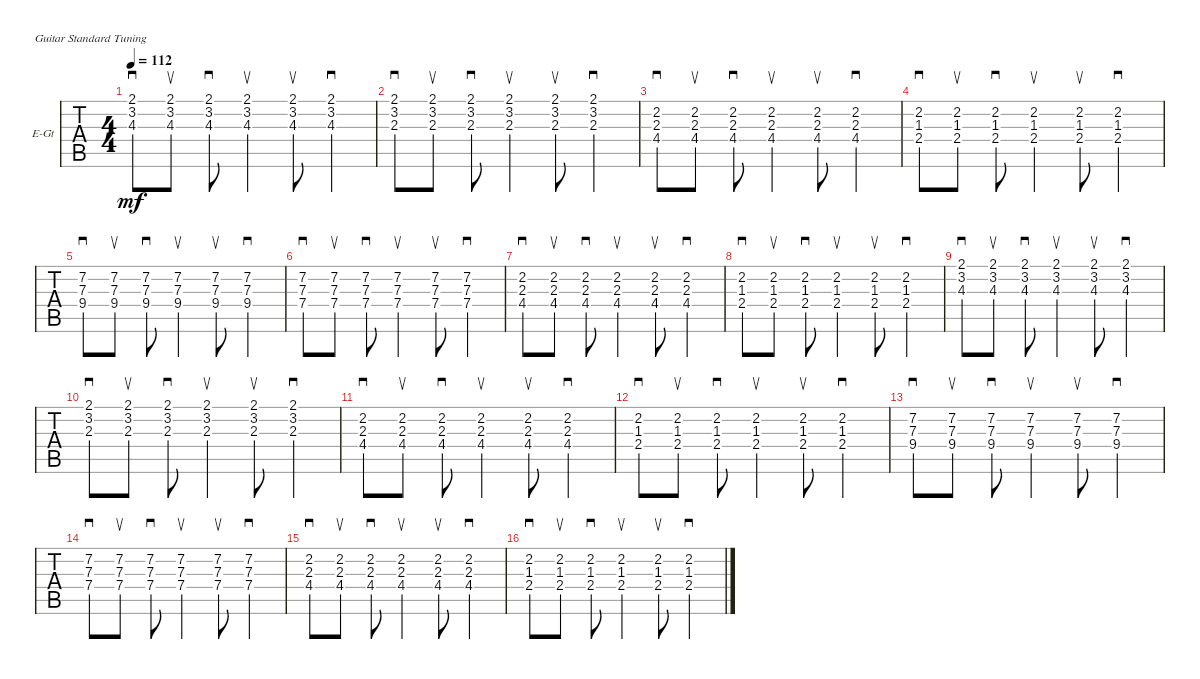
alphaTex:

\defaultSystemsLayout 4
\bracketExtendMode groupsimilarinstruments
\firstSystemTrackNameOrientation horizontal
\otherSystemsTrackNameOrientation horizontal
\track ("rythm guitar" "E-Gt") {instrument overdrivenguitar}
\staff {tabs}
\tuning (E4 B3 G3 D3 A2 E2)
\ts (4 4)
\tempo 112
\clef g2
\ks c
(4.3 3.2 2.1).8{sd dy mf} (4.3 3.2 2.1).8{su} (4.3 3.2 2.1).8{sd} (4.3 3.2 2.1).4{su} (4.3 3.2 2.1).8{su} (4.3 3.2 2.1).4{sd} |
(2.3 3.2 2.1).8{sd} (2.3 3.2 2.1).8{su} (2.3 3.2 2.1).8{sd} (2.3 3.2 2.1).4{su} (2.3 3.2 2.1).8{su} (2.3 3.2 2.1).4{sd} |
(4.4 2.3 2.2).8{sd} (4.4 2.3 2.2).8{su} (4.4 2.3 2.2).8{sd} (4.4 2.3 2.2).4{su} (4.4 2.3 2.2).8{su} (4.4 2.3 2.2).4{sd} |
(2.4 1.3 2.2).8{sd} (2.4 1.3 2.2).8{su} (2.4 1.3 2.2).8{sd} (2.4 1.3 2.2).4{su} (2.4 1.3 2.2).8{su} (2.4 1.3 2.2).4{sd} |
(9.4 7.3 7.2).8{sd} (9.4 7.3 7.2).8{su} (9.4 7.3 7.2).8{sd} (9.4 7.3 7.2).4{su} (9.4 7.3 7.2).8{su} (9.4 7.3 7.2).4{sd} |
(7.4 7.3 7.2).8{sd} (7.4 7.3 7.2).8{su} (7.4 7.3 7.2).8{sd} (7.4 7.3 7.2).4{su} (7.4 7.3 7.2).8{su} (7.4 7.3 7.2).4{sd} |
(4.4 2.3 2.2).8{sd} (4.4 2.3 2.2).8{su} (4.4 2.3 2.2).8{sd} (4.4 2.3 2.2).4{su} (4.4 2.3 2.2).8{su} (4.4 2.3 2.2).4{sd} |
(2.4 1.3 2.2).8{sd} (2.4 1.3 2.2).8{su} (2.4 1.3 2.2).8{sd} (2.4 1.3 2.2).4{su} (2.4 1.3 2.2).8{su} (2.4 1.3 2.2).4{sd} |
(4.3 3.2 2.1).8{sd} (4.3 3.2 2.1).8{su} (4.3 3.2 2.1).8{sd} (4.3 3.2 2.1).4{su} (4.3 3.2 2.1).8{su} (4.3 3.2 2.1).4{sd} |
(2.3 3.2 2.1).8{sd} (2.3 3.2 2.1).8{su} (2.3 3.2 2.1).8{sd} (2.3 3.2 2.1).4{su} (2.3 3.2 2.1).8{su} (2.3 3.2 2.1).4{sd} |
(4.4 2.3 2.2).8{sd} (4.4 2.3 2.2).8{su} (4.4 2.3 2.2).8{sd} (4.4 2.3 2.2).4{su} (4.4 2.3 2.2).8{su} (4.4 2.3 2.2).4{sd} |
(2.4 1.3 2.2).8{sd} (2.4 1.3 2.2).8{su} (2.4 1.3 2.2).8{sd} (2.4 1.3 2.2).4{su} (2.4 1.3 2.2).8{su} (2.4 1.3 2.2).4{sd} |
(9.4 7.3 7.2).8{sd} (9.4 7.3 7.2).8{su} (9.4 7.3 7.2).8{sd} (9.4 7.3 7.2).4{su} (9.4 7.3 7.2).8{su} (9.4 7.3 7.2).4{sd} |
(7.4 7.3 7.2).8{sd} (7.4 7.3 7.2).8{su} (7.4 7.3 7.2).8{sd} (7.4 7.3 7.2).4{su} (7.4 7.3 7.2).8{su} (7.4 7.3 7.2).4{sd} |
(4.4 2.3 2.2).8{sd} (4.4 2.3 2.2).8{su} (4.4 2.3 2.2).8{sd} (4.4 2.3 2.2).4{su} (4.4 2.3 2.2).8{su} (4.4 2.3 2.2).4{sd} |
(2.4 1.3 2.2).8{sd} (2.4 1.3 2.2).8{su} (2.4 1.3 2.2).8{sd} (2.4 1.3 2.2).4{su} (2.4 1.3 2.2).8{su} (2.4 1.3 2.2).4{sd}
